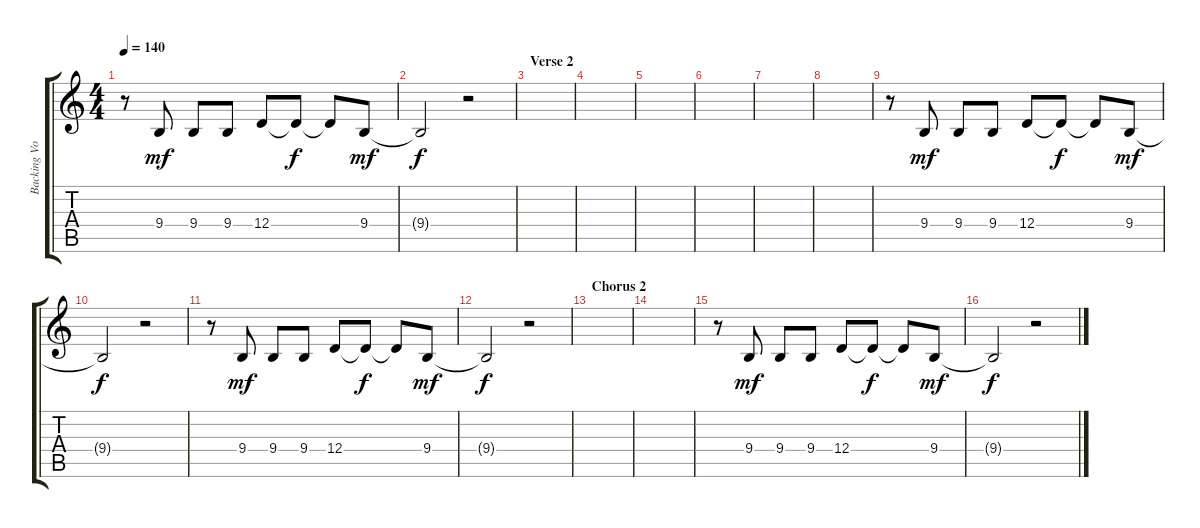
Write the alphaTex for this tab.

\track ("Backing Vocals - Scott Owen" "Backing Vo") {instrument sopranosax}
\staff {score tabs}
\tuning (E4 B3 G3 D3 A2 E2) {hide}
\ts (4 4)
\tempo 140
\clef g2
\ks c
r.8{dy f} 9.4.8{dy mf} 9.4.8 9.4.8 12.4.8 12.4{t}.8{dy f} 12.4{t}.8 9.4.8{dy mf} |
9.4{t}.2{dy f} r.2 |
\section ("" "Verse 2")
|
|
|
|
|
|
r.8 9.4.8{dy mf} 9.4.8 9.4.8 12.4.8 12.4{t}.8{dy f} 12.4{t}.8 9.4.8{dy mf} |
9.4{t}.2{dy f} r.2 |
r.8 9.4.8{dy mf} 9.4.8 9.4.8 12.4.8 12.4{t}.8{dy f} 12.4{t}.8 9.4.8{dy mf} |
9.4{t}.2{dy f} r.2 |
\section ("" "Chorus 2")
|
|
r.8 9.4.8{dy mf} 9.4.8 9.4.8 12.4.8 12.4{t}.8{dy f} 12.4{t}.8 9.4.8{dy mf} |
9.4{t}.2{dy f} r.2
